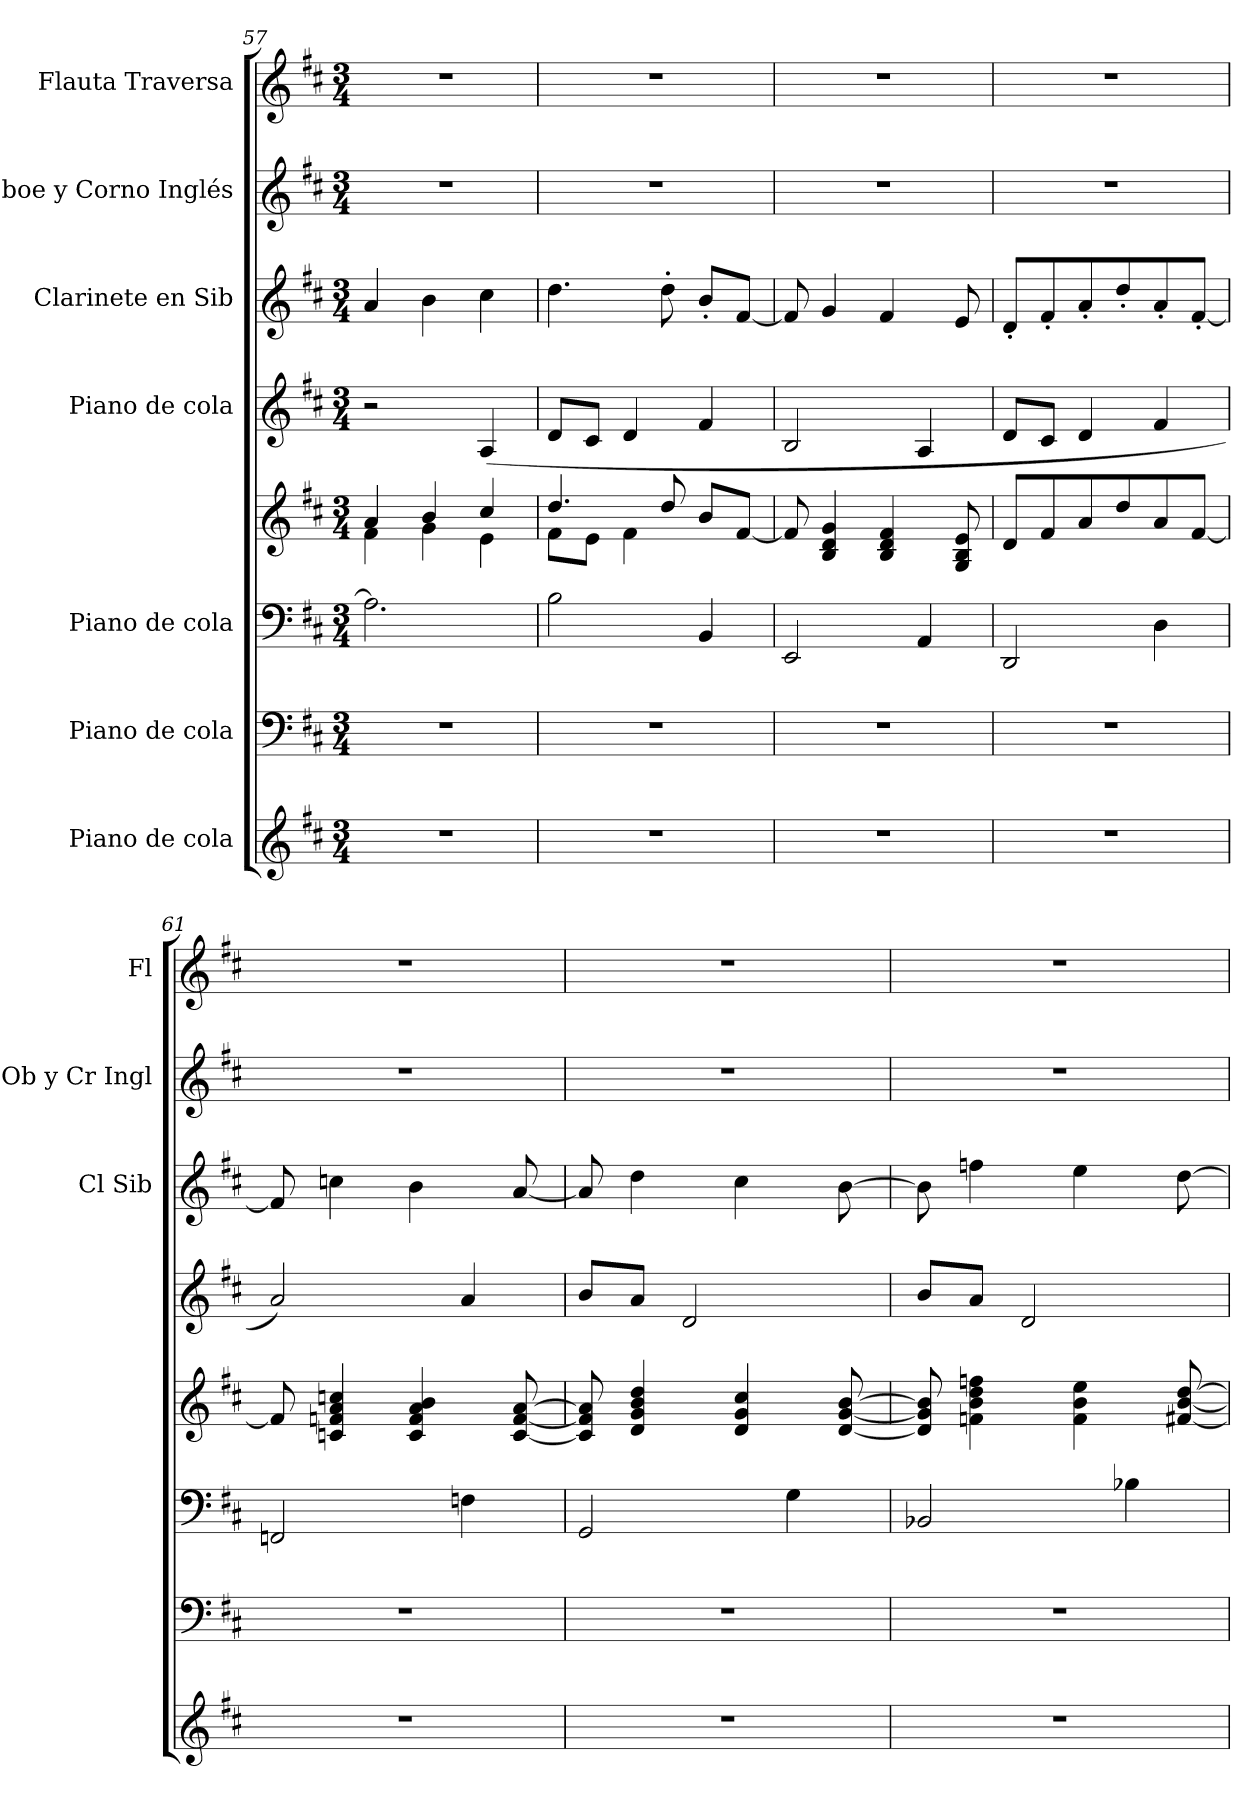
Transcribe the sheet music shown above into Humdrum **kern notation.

**kern	**kern	**kern	**kern	**kern	**kern	**kern	**kern
*part7	*part6	*part5	*part5	*part4	*part3	*part2	*part1
*staff8	*staff7	*staff6	*staff5	*staff4	*staff3	*staff2	*staff1
*I"Piano de cola	*I"Piano de cola	*I"Piano de cola	*	*I"Piano de cola	*I"Clarinete en Sib	*I"Oboe y Corno Inglés	*I"Flauta Traversa
*	*	*	*	*	*I'Cl Sib	*I'Ob y Cr Ingl	*I'Fl
!!LO:PB:g=z
*clefG2	*clefF4	*clefF4	*clefG2	*clefG2	*clefG2	*clefG2	*clefG2
*k[f#c#]	*k[f#c#]	*k[f#c#]	*k[f#c#]	*k[f#c#]	*k[f#c#]	*k[f#c#]	*k[f#c#]
*M3/4	*M3/4	*M3/4	*M3/4	*M3/4	*M3/4	*M3/4	*M3/4
=57	=57	=57	=57	=57	=57	=57	=57
*	*	*^	*^	*	*	*	*
2.r	2.r	2.ryy	2.A\]	4a/	4f#\	2r	4a/	2.r	2.r
.	.	.	.	4b/	4g\	.	4b\	.	.
.	.	.	.	4cc#/	4e\	(<4A/	4cc#\	.	.
*	*	*v	*v	*	*	*	*	*	*
=58	=58	=58	=58	=58	=58	=58	=58	=58
2.r	2.r	2B\	4.dd/	8f#\L	8d/L	4.dd\	2.r	2.r
.	.	.	.	8e\J	8c#/J	.	.	.
.	.	.	.	4f#\	4d/	.	.	.
.	.	.	8dd/	.	.	8dd'\	.	.
.	.	4BB/	8b/L	4ryy	4f#/	8b'/L	.	.
.	.	.	[8f#/J	.	.	[8f#/J	.	.
*	*	*	*v	*v	*	*	*	*
=59	=59	=59	=59	=59	=59	=59	=59
2.r	2.r	2EE/	8f#/]	2B/	8f#/]	2.r	2.r
.	.	.	4B/ 4d/ 4g/	.	4g/	.	.
.	.	.	4B/ 4d/ 4f#/	.	4f#/	.	.
.	.	4AA/	.	4A/	.	.	.
.	.	.	8G/ 8B/ 8e/	.	8e/	.	.
=60	=60	=60	=60	=60	=60	=60	=60
2.r	2.r	2DD/	8d/L	8d/L	8d'/L	2.r	2.r
.	.	.	8f#/	8c#/J	8f#'/	.	.
.	.	.	8a/	4d/	8a'/	.	.
.	.	.	8dd/	.	8dd'/	.	.
.	.	4D\	8a/	4f#/	8a'/	.	.
.	.	.	[8f#/J	.	[8f#'/J	.	.
=61	=61	=61	=61	=61	=61	=61	=61
2.r	2.r	2FFn/	8f#/]	2a/)	8f#/]	2.r	2.r
.	.	.	4cn/ 4fn/ 4a/ 4ccn/	.	4ccn\	.	.
.	.	.	4c/ 4f/ 4a/ 4b/	.	4b\	.	.
.	.	4Fn\	.	4a/	.	.	.
.	.	.	[8c/ [8f/ [8a/	.	[8a/	.	.
!!LO:PB:g=z
=62	=62	=62	=62	=62	=62	=62	=62
2.r	2.r	2GG/	8c/] 8f/] 8a/]	8b/L	8a/]	2.r	2.r
.	.	.	4d/ 4g/ 4b/ 4dd/	8a/J	4dd\	.	.
.	.	.	.	2d/	.	.	.
.	.	.	4d/ 4g/ 4cc#/	.	4cc#\	.	.
.	.	4G\	.	.	.	.	.
.	.	.	[8d/ [8g/ [8b/	.	[8b\	.	.
=63	=63	=63	=63	=63	=63	=63	=63
2.r	2.r	2BB-X/	8d/] 8g/] 8b/]	8b/L	8b\]	2.r	2.r
.	.	.	4fn\ 4b\ 4dd\ 4ffn\	8a/J	4ffn\	.	.
.	.	.	.	2d/	.	.	.
.	.	.	4f\ 4b\ 4ee\	.	4ee\	.	.
.	.	4B-X\	.	.	.	.	.
.	.	.	[8f#X/ [8b/ [8dd/	.	[8dd\	.	.
=	=	=	=	=	=	=	=
*-	*-	*-	*-	*-	*-	*-	*-
